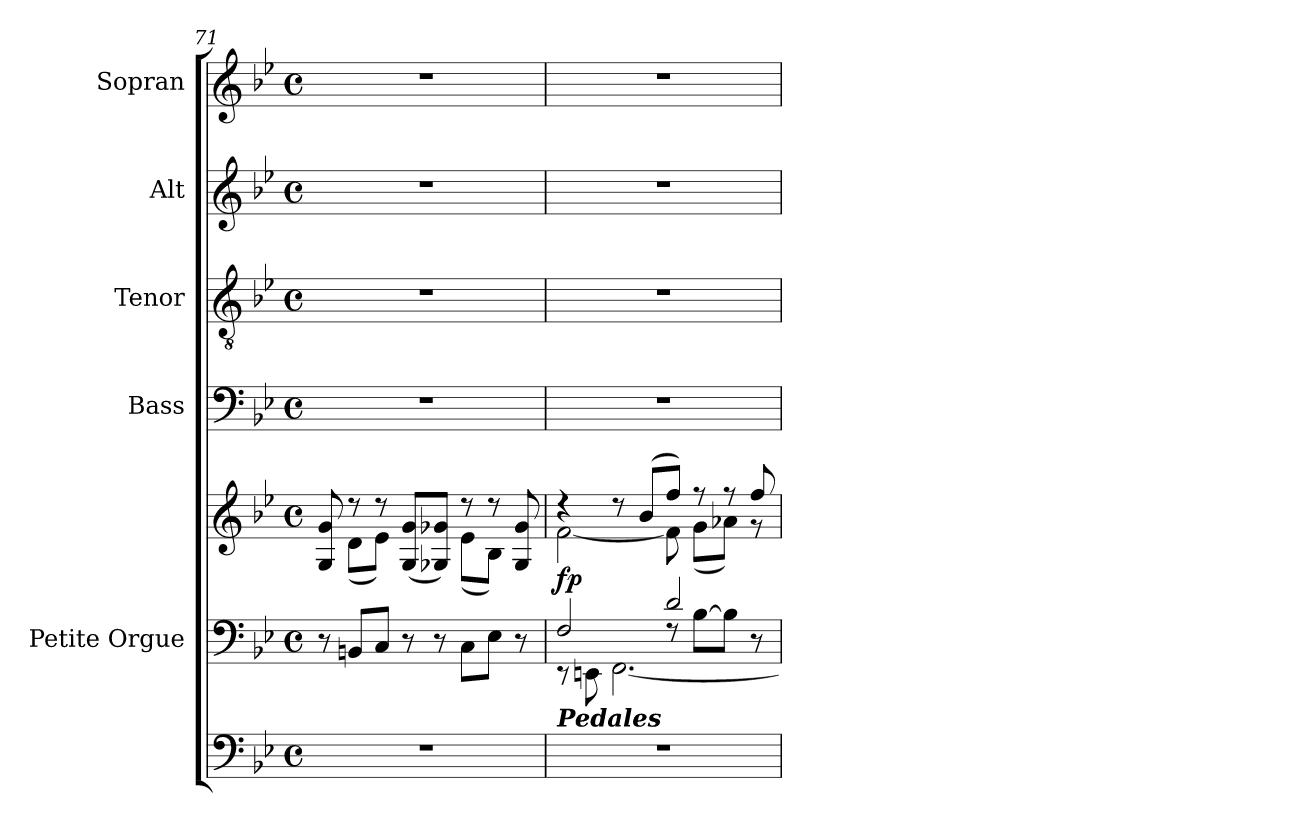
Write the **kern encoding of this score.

**kern	**kern	**kern	**dynam	**kern	**kern	**kern	**kern
*part6	*part5	*part5	*part5	*part4	*part3	*part2	*part1
*staff7	*staff6	*staff5	*staff5/6	*staff4	*staff3	*staff2	*staff1
*	*I"Petite Orgue	*	*	*I"Bass	*I"Tenor	*I"Alt	*I"Sopran
*	*I'Org. 1	*	*	*I'B.	*I'T.	*I'A.	*I'S.
*clefF4	*clefF4	*clefG2	*	*clefF4	*clefGv2	*clefG2	*clefG2
*k[b-e-]	*k[b-e-]	*k[b-e-]	*	*k[b-e-]	*k[b-e-]	*k[b-e-]	*k[b-e-]
*B-:	*B-:	*B-:	*	*B-:	*B-:	*B-:	*B-:
*M4/4	*M4/4	*M4/4	*	*M4/4	*M4/4	*M4/4	*M4/4
*met(c)	*met(c)	*met(c)	*	*met(c)	*met(c)	*met(c)	*met(c)
=71	=71	=71	=71	=71	=71	=71	=71
*	*	*^	*	*	*	*	*
1r	8r	8G/ 8g/	8ryy	.	1r	1r	1r	1r
.	8BBn/L	8rdd	(>8d\L	.	.	.	.	.
.	8C/J	8rdd	8e-\J)	.	.	.	.	.
.	8r	(<8G/ 8g/L	8ryy	.	.	.	.	.
.	8r	8G-X/ 8g-X/J)	8ryy	.	.	.	.	.
.	8C\L	8rdd	(>8e-\L	.	.	.	.	.
.	8E-\J	8rdd	8B-\J)	.	.	.	.	.
.	8r	8G-/ 8g-/	8ryy	.	.	.	.	.
=72	=72	=72	=72	=72	=72	=72	=72	=72
*	*^	*	*	*	*	*	*	*
*	*	*^	*	*	*	*	*	*	*
!	!LO:TX:b:Bi:t=Pedales	!	!	!	!	!	!	!	!	!
!	!	!	!	!	!	!LO:DY:b	!	!	!	!
1r	2F/	8rEE	2ryy	4rdd	[<2f\	fp	1r	1r	1r	1r
.	.	8EEn\	.	.	.	.	.	.	.	.
.	.	[<2.FF\	.	8rdd	.	.	.	.	.	.
.	.	.	.	(>8b-/L	.	.	.	.	.	.
.	2d/	.	8rF	8ff/J)	8f\]	.	.	.	.	.
.	.	.	[8B-\L	8ree	(<8g\L	.	.	.	.	.
.	.	.	8B-\J]	8ree	8a-X\J)	.	.	.	.	.
.	.	.	8r	8ff/	8rg	.	.	.	.	.
*	*v	*v	*v	*	*	*	*	*	*	*
*	*	*v	*v	*	*	*	*	*
=	=	=	=	=	=	=	=
*-	*-	*-	*-	*-	*-	*-	*-
